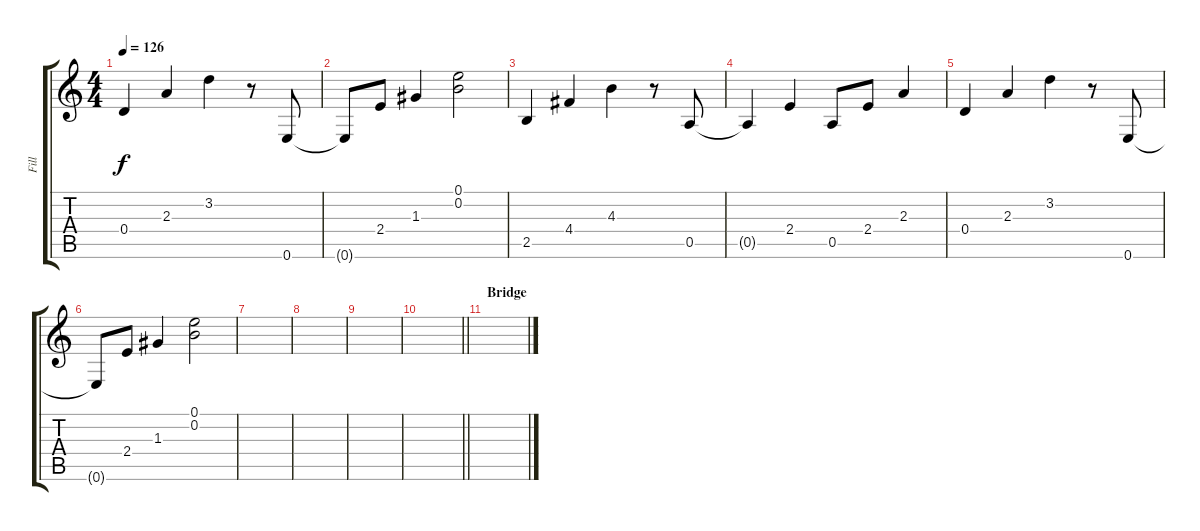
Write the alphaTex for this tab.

\track ("Fill" "Fill") {instrument overdrivenguitar}
\staff {score tabs}
\tuning (E4 B3 G3 D3 A2 E2) {hide}
\ts (4 4)
\tempo 126
\clef g2
\ks c
0.4.4{dy f} 2.3.4 3.2.4 r.8 0.6.8 |
0.6{t}.8 2.4.8 1.3.4 (0.1 0.2).2 |
2.5.4 4.4.4 4.3.4 r.8 0.5.8 |
0.5{t}.4 2.4.4 0.5.8 2.4.8 2.3.4 |
0.4.4 2.3.4 3.2.4 r.8 0.6.8 |
0.6{t}.8 2.4.8 1.3.4 (0.1 0.2).2 |
|
|
|
\barLineRight lightlight
|
\section ("" "Bridge")
